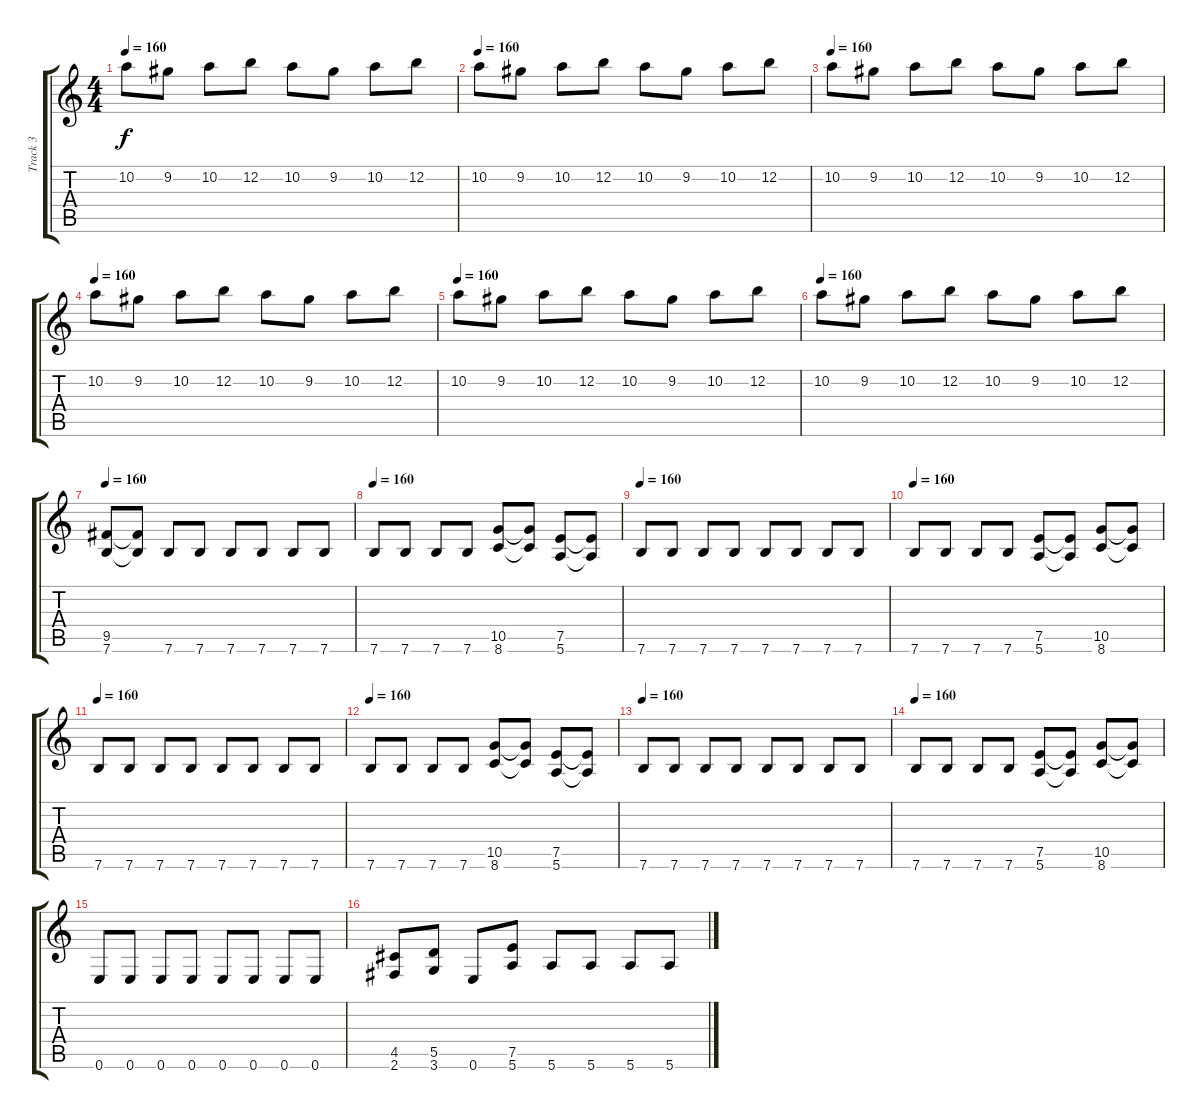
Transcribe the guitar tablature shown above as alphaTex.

\track ("Track 3" "Track 3") {instrument overdrivenguitar}
\staff {score tabs}
\tuning (E4 B3 G3 D3 A2 E2) {hide}
\ts (4 4)
\tempo 160
\clef g2
\ks c
10.2.8{dy f} 9.2.8 10.2.8 12.2.8 10.2.8 9.2.8 10.2.8 12.2.8 |
\tempo 160
10.2.8 9.2.8 10.2.8 12.2.8 10.2.8 9.2.8 10.2.8 12.2.8 |
\tempo 160
10.2.8 9.2.8 10.2.8 12.2.8 10.2.8 9.2.8 10.2.8 12.2.8 |
\tempo 160
10.2.8 9.2.8 10.2.8 12.2.8 10.2.8 9.2.8 10.2.8 12.2.8 |
\tempo 160
10.2.8 9.2.8 10.2.8 12.2.8 10.2.8 9.2.8 10.2.8 12.2.8 |
\tempo 160
10.2.8 9.2.8 10.2.8 12.2.8 10.2.8 9.2.8 10.2.8 12.2.8 |
\tempo 160
(9.5 7.6).8 (9.5{t} 7.6{t}).8 7.6.8 7.6.8 7.6.8 7.6.8 7.6.8 7.6.8 |
\tempo 160
7.6.8 7.6.8 7.6.8 7.6.8 (10.5 8.6).8 (10.5{t} 8.6{t}).8 (7.5 5.6).8 (7.5{t} 5.6{t}).8 |
\tempo 160
7.6.8 7.6.8 7.6.8 7.6.8 7.6.8 7.6.8 7.6.8 7.6.8 |
\tempo 160
7.6.8 7.6.8 7.6.8 7.6.8 (7.5 5.6).8 (7.5{t} 5.6{t}).8 (10.5 8.6).8 (10.5{t} 8.6{t}).8 |
\tempo 160
7.6.8 7.6.8 7.6.8 7.6.8 7.6.8 7.6.8 7.6.8 7.6.8 |
\tempo 160
7.6.8 7.6.8 7.6.8 7.6.8 (10.5 8.6).8 (10.5{t} 8.6{t}).8 (7.5 5.6).8 (7.5{t} 5.6{t}).8 |
\tempo 160
7.6.8 7.6.8 7.6.8 7.6.8 7.6.8 7.6.8 7.6.8 7.6.8 |
\tempo 160
7.6.8 7.6.8 7.6.8 7.6.8 (7.5 5.6).8 (7.5{t} 5.6{t}).8 (10.5 8.6).8 (10.5{t} 8.6{t}).8 |
0.6.8 0.6.8 0.6.8 0.6.8 0.6.8 0.6.8 0.6.8 0.6.8 |
(4.5 2.6).8 (5.5 3.6).8 0.6.8 (7.5 5.6).8 5.6.8 5.6.8 5.6.8 5.6.8
